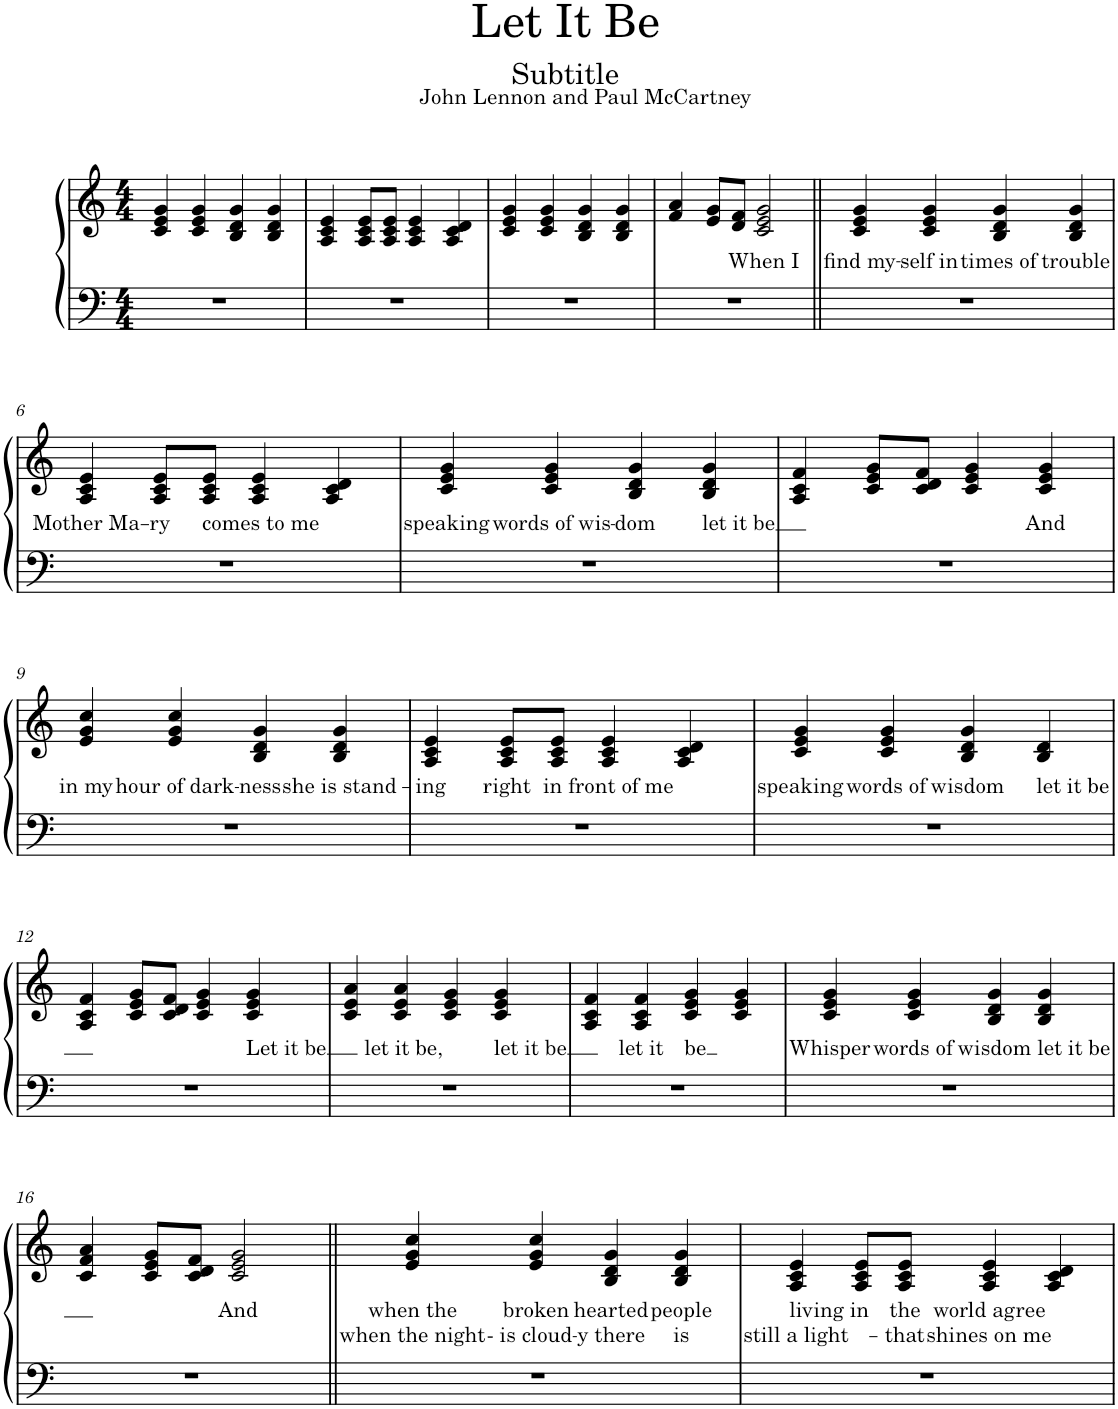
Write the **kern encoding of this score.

**kern	**kern	**text	**text
*part1	*part1	*part1	*part1
*staff2	*staff1	*staff1	*staff1
*I"Piano	*	*	*
*I'Pno.	*	*	*
*clefF4	*clefG2	*	*
*k[]	*k[]	*	*
*M4/4	*M4/4	*	*
=1	=1	=1	=1
1r	4c/ 4e/ 4g/	.	.
.	4c/ 4e/ 4g/	.	.
.	4B/ 4d/ 4g/	.	.
.	4B/ 4d/ 4g/	.	.
=2	=2	=2	=2
1r	4A/ 4c/ 4e/	.	.
.	8A/ 8c/ 8e/L	.	.
.	8A/ 8c/ 8e/J	.	.
.	4A/ 4c/ 4e/	.	.
.	4A/ 4c/ 4d/	.	.
=3	=3	=3	=3
1r	4c/ 4e/ 4g/	.	.
.	4c/ 4e/ 4g/	.	.
.	4B/ 4d/ 4g/	.	.
.	4B/ 4d/ 4g/	.	.
=4	=4	=4	=4
1r	4f/ 4a/	.	.
.	8e/ 8g/L	.	.
.	8d/ 8f/J	.	.
!	!	!LO:LY:b	!
.	2c/ 2e/ 2g/	When I	.
=5||	=5||	=5||	=5||
!	!	!LO:LY:b	!
1r	4c/ 4e/ 4g/	find my-	.
!	!	!LO:LY:b	!
.	4c/ 4e/ 4g/	-self in	.
!	!	!LO:LY:b	!
.	4B/ 4d/ 4g/	times of	.
!	!	!LO:LY:b	!
.	4B/ 4d/ 4g/	trouble	.
!!LO:LB:g=z
=6	=6	=6	=6
!	!	!LO:LY:b	!
1r	4A/ 4c/ 4e/	Mother Ma-	.
!	!	!LO:LY:b	!
.	8A/ 8c/ 8e/L	-ry	.
!	!	!LO:LY:b	!
.	8A/ 8c/ 8e/J	comes to me	.
.	4A/ 4c/ 4e/	.	.
.	4A/ 4c/ 4d/	.	.
=7	=7	=7	=7
!	!	!LO:LY:b	!
1r	4c/ 4e/ 4g/	speaking	.
!	!	!LO:LY:b	!
.	4c/ 4e/ 4g/	words of wis-	.
!	!	!LO:LY:b	!
.	4B/ 4d/ 4g/	-dom	.
!	!	!LO:LY:b	!
.	4B/ 4d/ 4g/	let it be	.
=8	=8	=8	=8
1r	4A/ 4c/ 4f/	.	.
.	8c/ 8e/ 8g/L	.	.
.	8c/ 8d/ 8f/J	.	.
.	4c/ 4e/ 4g/	.	.
!	!	!LO:LY:b	!
.	4c/ 4e/ 4g/	And	.
!!LO:LB:g=z
=9	=9	=9	=9
!	!	!LO:LY:b	!
1r	4e/ 4g/ 4cc/	in my	.
!	!	!LO:LY:b	!
.	4e/ 4g/ 4cc/	hour of dark-	.
!	!	!LO:LY:b	!
.	4B/ 4d/ 4g/	-ness	.
!	!	!LO:LY:b	!
.	4B/ 4d/ 4g/	she is stand-	.
=10	=10	=10	=10
!	!	!LO:LY:b	!
1r	4A/ 4c/ 4e/	-ing	.
!	!	!LO:LY:b	!
.	8A/ 8c/ 8e/L	right	.
.	8A/ 8c/ 8e/J	.	.
!	!	!LO:LY:b	!
.	4A/ 4c/ 4e/	in front of me	.
.	4A/ 4c/ 4d/	.	.
=11	=11	=11	=11
!	!	!LO:LY:b	!
1r	4c/ 4e/ 4g/	speaking	.
!	!	!LO:LY:b	!
.	4c/ 4e/ 4g/	words of	.
!	!	!LO:LY:b	!
.	4B/ 4d/ 4g/	wisdom	.
!	!	!LO:LY:b	!
.	4B/ 4d/	let it be	.
!!LO:LB:g=z
=12	=12	=12	=12
1r	4A/ 4c/ 4f/	.	.
.	8c/ 8e/ 8g/L	.	.
.	8c/ 8d/ 8f/J	.	.
.	4c/ 4e/ 4g/	.	.
!	!	!LO:LY:b	!
.	4c/ 4e/ 4g/	Let it be	.
=13	=13	=13	=13
1r	4c/ 4e/ 4a/	.	.
!	!	!LO:LY:b	!
.	4c/ 4e/ 4a/	let it be,	.
.	4c/ 4e/ 4g/	.	.
!	!	!LO:LY:b	!
.	4c/ 4e/ 4g/	let it be	.
=14	=14	=14	=14
1r	4A/ 4c/ 4f/	.	.
!	!	!LO:LY:b	!
.	4A/ 4c/ 4f/	let it	.
!	!	!LO:LY:b	!
.	4c/ 4e/ 4g/	be	.
.	4c/ 4e/ 4g/	.	.
=15	=15	=15	=15
!	!	!LO:LY:b	!
1r	4c/ 4e/ 4g/	Whisper	.
!	!	!LO:LY:b	!
.	4c/ 4e/ 4g/	words of	.
!	!	!LO:LY:b	!
.	4B/ 4d/ 4g/	wisdom	.
!	!	!LO:LY:b	!
.	4B/ 4d/ 4g/	let it be	.
!!LO:LB:g=z
=16	=16	=16	=16
1r	4c/ 4f/ 4a/	.	.
.	8c/ 8e/ 8g/L	.	.
.	8c/ 8d/ 8f/J	.	.
!	!	!LO:LY:b	!
.	2c/ 2e/ 2g/	And	.
=17||	=17||	=17||	=17||
!	!	!LO:LY:b	!LO:LY:b
1r	4e/ 4g/ 4cc/	when the	when the night
!	!	!LO:LY:b	!LO:LY:b
.	4e/ 4g/ 4cc/	broken	- is cloud-
!	!	!LO:LY:b	!LO:LY:b
.	4B/ 4d/ 4g/	hearted	-y there
!	!	!LO:LY:b	!LO:LY:b
.	4B/ 4d/ 4g/	people	is
=18	=18	=18	=18
!	!	!LO:LY:b	!LO:LY:b
1r	4A/ 4c/ 4e/	living in	still a light
!	!	!	!LO:LY:b
.	8A/ 8c/ 8e/L	.	-
!	!	!LO:LY:b	!LO:LY:b
.	8A/ 8c/ 8e/J	the	-that
!	!	!LO:LY:b	!LO:LY:b
.	4A/ 4c/ 4e/	world agree	shines on me
.	4A/ 4c/ 4d/	.	.
=	=	=	=
*-	*-	*-	*-
